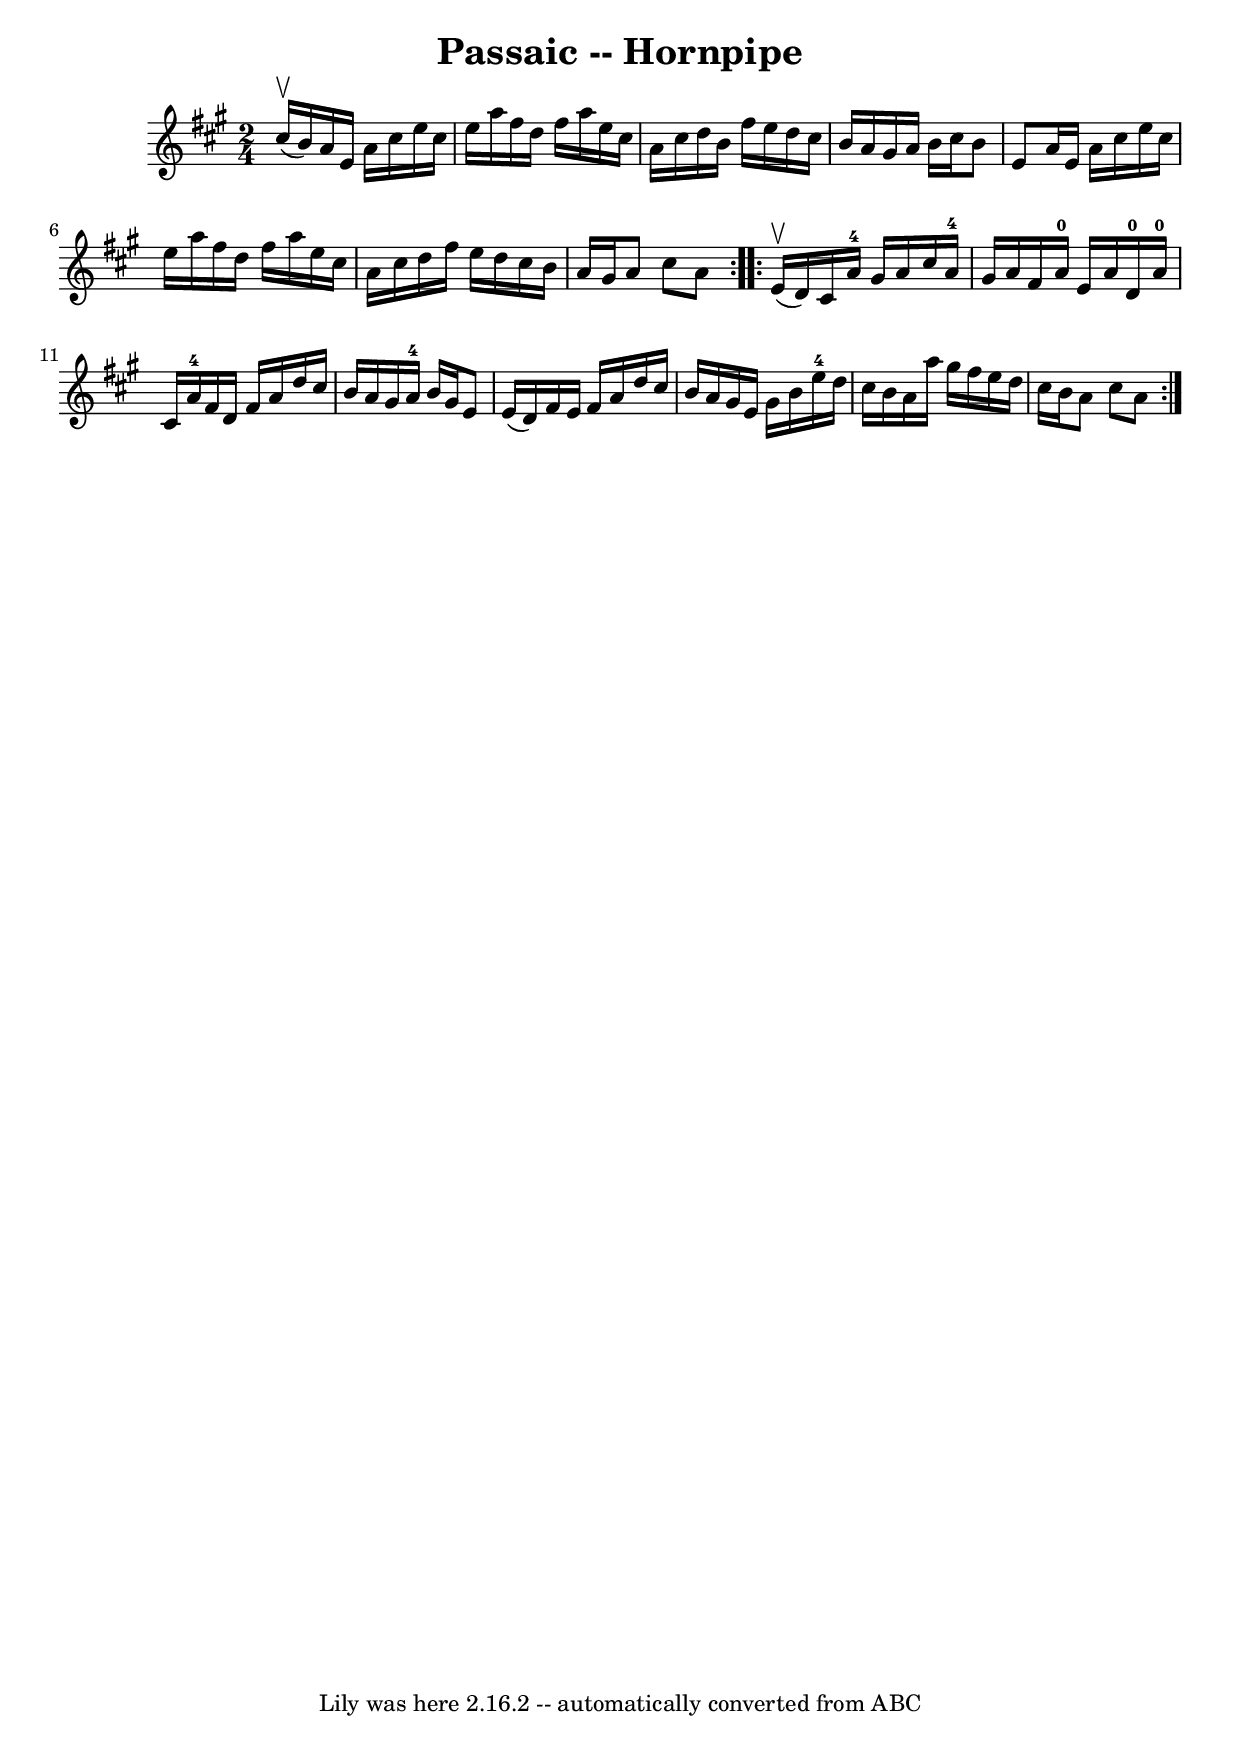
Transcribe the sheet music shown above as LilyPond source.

\version "2.16.2"
\include "Mammoth.ily"
\header {
  %% book = "Cole's 1000 Fiddle Tunes"
  crossRefNumber = "1"
  footnotes = ""
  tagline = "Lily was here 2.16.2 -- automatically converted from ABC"
  title = "Passaic -- Hornpipe"

}
voicedefault =  {



  \repeat volta 2 {

    \time 2/4 
    \key a \major
 cis''16 (^\upbow b'16) |
    a'16 e'16 
    a'16 cis''16 e''16 cis''16 e''16 a''16  |
    fis''16    
    d''16 fis''16 a''16 e''16 cis''16 a'16 cis''16  |
    
    d''16 b'16 fis''16 e''16 d''16 cis''16 b'16 a'16  |
    
    gis'16 a'16 b'16 cis''16 b'8 e'8  |
    a'16 e'16    
    a'16 cis''16 e''16 cis''16 e''16 a''16  |
    fis''16    
    d''16 fis''16 a''16 e''16 cis''16 a'16 cis''16  |
    
    d''16 fis''16 e''16 d''16 cis''16 b'16 a'16 gis'16  
    |
    a'8 cis''8 a'8  
  }     
  \repeat volta 2 {
    e'16 (^\upbow   
    d'16) |
    cis'16 a'16-4 gis'16 a'16 cis''16 a'16 
    -4 gis'16 a'16  |
    fis'16 a'16-0 e'16 a'16 d'16 
    -0 a'16-0 cis'16 a'16-4 |
    fis'16 d'16 fis'16    
    a'16 d''16 cis''16 b'16 a'16  |
    gis'16 a'16-4 b'16 
    gis'16 e'8 e'16 (d'16) |
    fis'16 e'16 fis'16    
    a'16 d''16 cis''16 b'16 a'16  |
    gis'16 e'16 gis'16   
    b'16 e''16-4 d''16 cis''16 b'16  |
    a'16 a''16    
    gis''16 fis''16 e''16 d''16 cis''16 b'16  |
    a'8    
    cis''8 a'8  
  }   

}

\score{
  <<

    \context Staff="default"
    {
      \voicedefault 
      
    }

  >>
  \layout {
    
  }
  \midi {
  }

}
